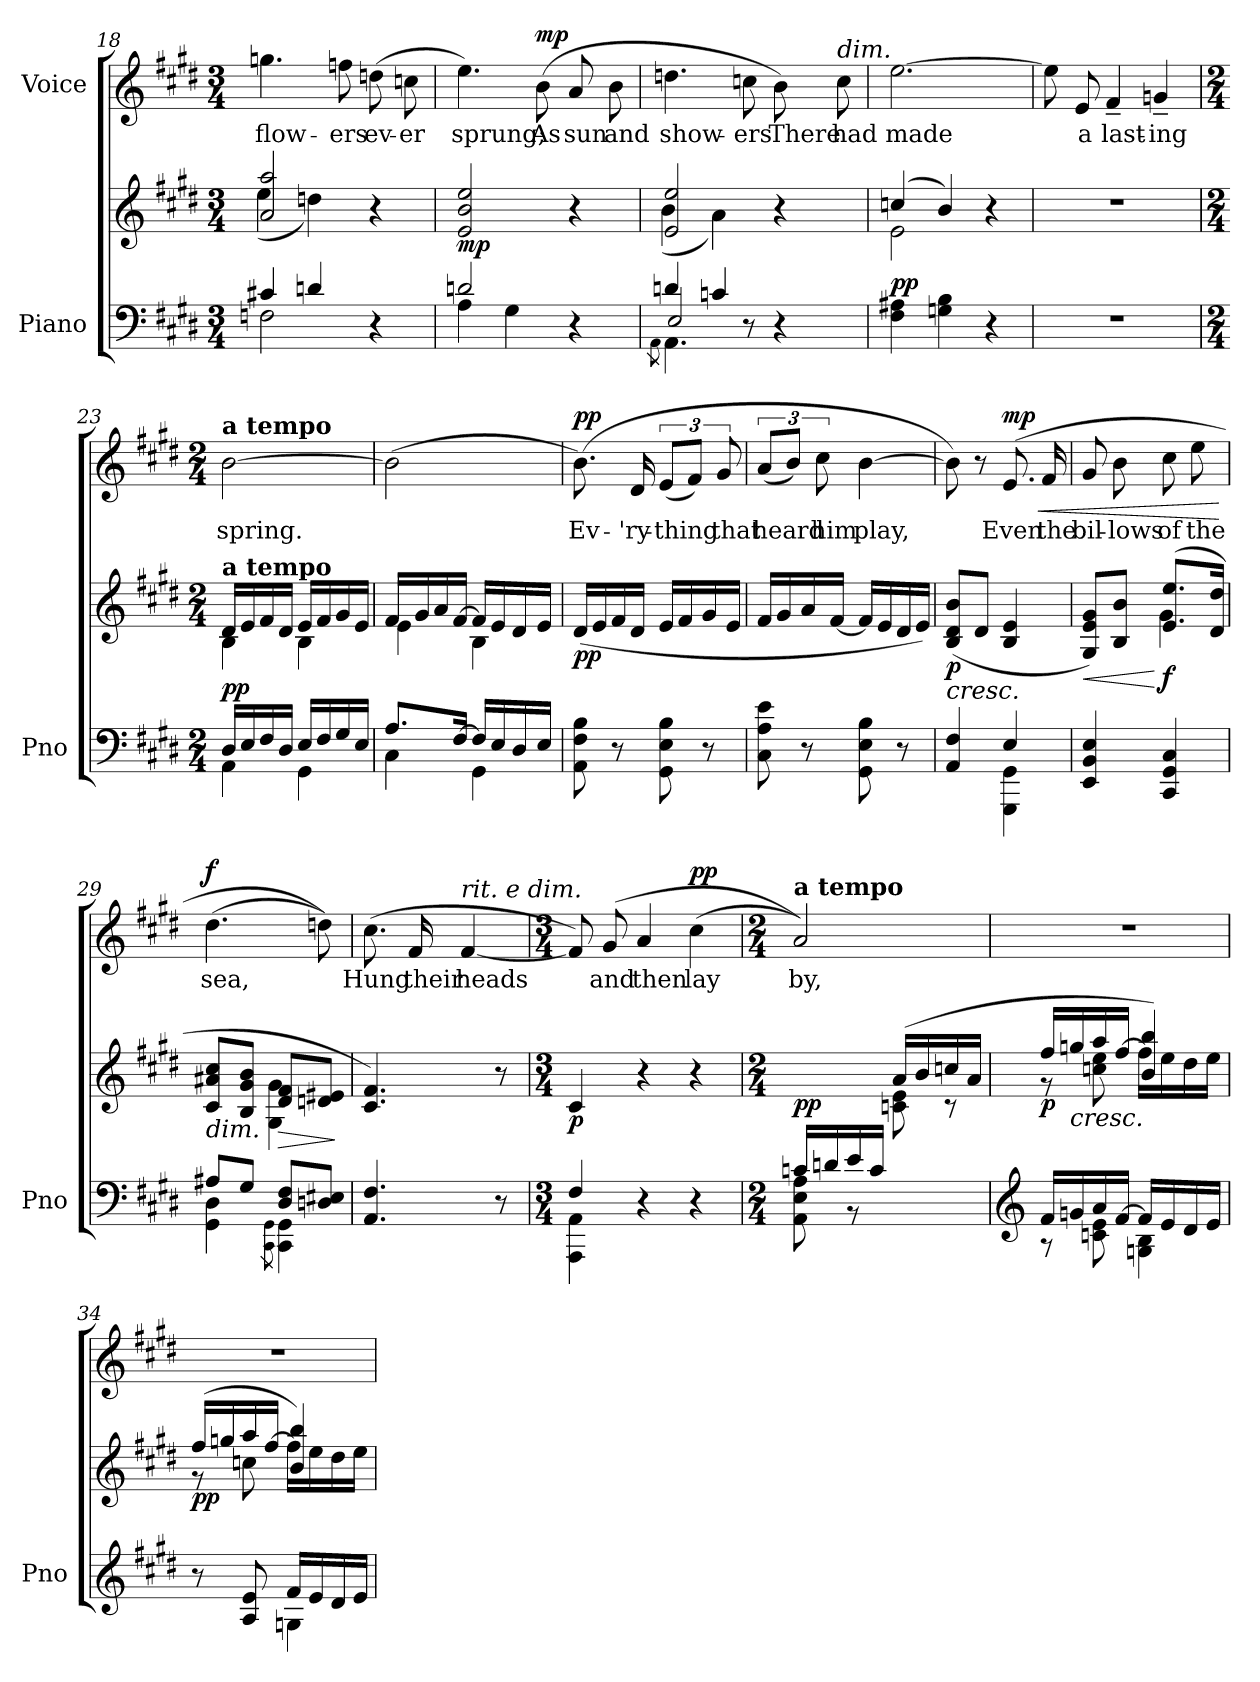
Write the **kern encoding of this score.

**kern	**kern	**dynam	**kern	**text	**dynam
*part2	*part2	*part2	*part1	*part1	*part1
*staff3	*staff2	*staff2/3	*staff1	*staff1	*staff1
*I"Piano	*	*	*I"Voice	*	*
*I'Pno	*	*	*	*	*
*clefF4	*clefG2	*	*clefG2	*	*
*k[f#c#g#d#]	*k[f#c#g#d#]	*	*k[f#c#g#d#]	*	*
*M3/4	*M3/4	*	*M3/4	*	*
=18	=18	=18	=18	=18	=18
*^	*^	*	*	*	*
4c#X/	2Fn\	2a/ 2aa/	(4ee\	.	4.ggn\	flow-	.
4dn/	.	.	4ddn\)	.	.	.	.
.	.	.	.	.	8ffn\	-ers	.
4r	4ryy	4r	4ryy	.	(8ddn\	ev-	.
.	.	.	.	.	8ccn\	-er	.
*	*	*v	*v	*	*	*	*
=19	=19	=19	=19	=19	=19	=19
!	!	!	!LO:DY:a=2	!	!	!
2dn/	4A\	2e/ 2b/ 2ee/	mp	4.ee\)	sprung;	.
.	4G#\	.	.	.	.	.
!	!	!	!	!	!	!LO:DY:a
.	.	.	.	(8b\	As	mp
4r	4ryy	4r	.	8a/	sun	.
.	.	.	.	8b\	and	.
=20	=20	=20	=20	=20	=20	=20
*	*^	*	*	*	*	*
.	.	8qAA\	.	.	.	.	.
*	*	*	*^	*	*	*	*
4dn/	2E/	4.AA\	2e/ 2ee/	(4b\	.	4.ddn\	show-	.
4cn/	.	.	.	4a\)	.	.	.	.
.	.	8r	.	.	.	8ccn\	-ers	.
4r	4ryy	4ryy	4r	4ryy	.	8b\)	There	.
!	!	!	!	!	!	!LO:TX:a:i:t=dim.	!	!
.	.	.	.	.	.	8cc\	had	.
*v	*v	*v	*	*	*	*	*	*
=21	=21	=21	=21	=21	=21	=21
!	!	!	!LO:DY:a=2	!	!	!
4F#\ 4A#X\	(4ccn/	2e\	pp	[2.ee\	made	.
4Gn\ 4B\	4b/)	.	.	.	.	.
4r	4r	4ryy	.	.	.	.
=22	=22	=22	=22	=22	=22	=22
!	!LO:TX:i:t=rit.	!	!	!	!	!
*	*v	*v	*	*	*	*
2.r	2.r	.	8ee\]	.	.
!	!	!	!	!	!LO:DY:a
!	!	!	!	!	!LO:DY:n=1:a
.	.	.	8e/	a	pp other-dynamics
.	.	.	4f#~>/	last-	.
.	.	.	4gn~>/	-ing	.
=23	=23	=23	=23	=23	=23
*M2/4	*M2/4	*	*M2/4	*	*
*^	*^	*	*	*	*
!	!	!	!	!	!LO:TX:a:B:t=a tempo	!	!
!	!	!LO:TX:a:B:t=a tempo	!	!	!	!	!
!	!	!	!	!LO:DY:a=2	!	!	!
16D#/LL	4AA\	16d#/LL	4B\	pp	[2b\	spring.	.
16E/	.	16e/	.	.	.	.	.
16F#/	.	16f#/	.	.	.	.	.
16D#/JJ	.	16d#/JJ	.	.	.	.	.
16E/LL	4GG#\	16e/LL	4B\	.	.	.	.
16F#/	.	16f#/	.	.	.	.	.
16G#/	.	16g#/	.	.	.	.	.
16E/JJ	.	16e/JJ	.	.	.	.	.
=24	=24	=24	=24	=24	=24	=24	=24
8.A/L	4C#\	16f#/LL	4e\	.	(2b\]	.	.
.	.	16g#/	.	.	.	.	.
.	.	16a/	.	.	.	.	.
[16F#/Jk	.	[16f#/JJ	.	.	.	.	.
16F#/LL]	4GG#\	16f#/LL]	4B\	.	.	.	.
16E/	.	16e/	.	.	.	.	.
16D#/	.	16d#/	.	.	.	.	.
16E/JJ	.	16e/JJ	.	.	.	.	.
*v	*v	*	*	*	*	*	*
*	*v	*v	*	*	*	*
=25	=25	=25	=25	=25	=25
!	!	!LO:DY:b	!	!	!LO:DY:a
8AA\ 8F#\ 8B\	(16d#/LL	pp	(8.b\)	Ev-	pp
.	16e/	.	.	.	.
8r	16f#/	.	.	.	.
.	16d#/JJ	.	16d#/	-'ry-	.
8GG#\ 8E\ 8B\	16e/LL	.	(12e/L	-thing	.
.	16f#/	.	.	.	.
.	.	.	12f#/J)	.	.
8r	16g#/	.	.	.	.
.	.	.	12g#/	that	.
.	16e/JJ	.	.	.	.
=26	=26	=26	=26	=26	=26
8C#\ 8A\ 8e\	16f#/LL	.	(12a/L	heard	.
.	16g#/	.	.	.	.
.	.	.	12b/J)	.	.
8r	16a/	.	.	.	.
.	.	.	12cc#\	him	.
.	[16f#/JJ	.	.	.	.
8GG#\ 8E\ 8B\	16f#/LL]	.	[4b\	play,	.
.	16e/	.	.	.	.
8r	16d#/	.	.	.	.
.	16e/JJ)	.	.	.	.
=27	=27	=27	=27	=27	=27
*^	*	*	*	*	*
!	!	!LO:TX:b:i:t=cresc.	!	!	!	!
!	!	!	!LO:DY:b	!	!	!
4AA/ 4F#/	4ryy	(>8B/ 8d#/ 8b/L	p	8b\])	.	.
.	.	8d#/J	.	8r	.	.
!	!	!	!	!	!	!LO:HP:b
!	!	!	!	!	!	!LO:DY:n=1:a
4E/	4GGG#\ 4GG#\	4B/ 4e/	.	(8.e/	Even	< mp
.	.	.	.	16f#/	the	.
*v	*v	*	*	*	*	*
=28	=28	=28	=28	=28	=28
!	!	!LO:HP:b	!	!	!
*	*^	*	*	*	*
4EE/ 4BB/ 4E/	8G#/ 8e/ 8g#/L)	4ryy	<	8g#/	bil-	.
.	8B/ 8b/J	.	.	8b\	-lows	.
!	!	!	!LO:DY:n=1:b	!	!	!
4CC#/ 4GG#/ 4C#/	(8.e/ 8.ee/L	4g#\	[ f	8cc#\	of	.
.	.	.	.	8ee\	the	.
.	16d#/ 16dd#/Jk	.	.	.	.	.
*	*v	*v	*	*	*	*
.	.	.	.	.	[
=29	=29	=29	=29	=29	=29
*^	*^	*	*	*	*
!	!	!LO:TX:b:i:t=dim.	!	!	!	!	!
!	!	!	!	!	!	!	!LO:DY:a
8A#X/L	4GG#\ 4D#\	8c#/ 8a#X/ 8cc#/L	4ryy	.	(4.dd#\	sea,	f
8G#/J	.	8B/ 8g#/ 8b/J	.	.	.	.	.
.	8qCC#\ 8qGG#\	.	.	.	.	.	.
!	!	!	!	!LO:HP:b	!	!	!
8D#/ 8F#/L	4CC#\ 4GG#\	8d#/ 8f#/L	4G#\ 4g#\	>	.	.	.
8Dn/ 8E#X/J	.	8dn/ 8e#X/J	.	.	8ddn\))	.	.
*v	*v	*	*	*	*	*	*
*	*v	*v	*	*	*	*
.	.	]	.	.	.
=30	=30	=30	=30	=30	=30
4.AA/ 4.F#/	4.c#/ 4.f#/)	.	(8.cc#\	Hung	.
.	.	.	16f#/	their	.
!	!	!	!LO:TX:a:i:t=rit. e dim.	!	!
.	.	.	[4f#/	heads	.
8r	8r	.	.	.	.
=31	=31	=31	=31	=31	=31
*M3/4	*M3/4	*	*M3/4	*	*
*^	*	*	*	*	*
!	!	!	!LO:DY:b	!	!	!
4F#/	4AAA\ 4AA\	4c#/	p	8f#/])	.	.
.	.	.	.	(>8g#/	and	.
4r	2ryy	4r	.	4a/	then	.
!	!	!	!	!	!	!LO:DY:a
4r	.	4r	.	(4cc#\	lay	pp
=32	=32	=32	=32	=32	=32	=32
*M2/4	*	*M2/4	*	*M2/4	*	*
*	*	*^	*	*	*	*
!	!	!	!	!	!LO:TX:a:B:t=a tempo	!	!
!	!	!	!	!LO:DY:b	!	!	!
16cn/LL	8AA\ 8E\ 8A\	4ryy	4ryy	pp	2a/))	by,	.
16dn/	.	.	.	.	.	.	.
16e/	8r	.	.	.	.	.	.
16c/JJ	.	.	.	.	.	.	.
4ryy	4ryy	(16a/LL	8cn\ 8e\	.	.	.	.
.	.	16b/	.	.	.	.	.
.	.	16ccn/	8r	.	.	.	.
.	.	16a/JJ	.	.	.	.	.
=33	=33	=33	=33	=33	=33	=33	=33
*clefG2	*	*	*	*	*	*	*
!	!	!	!	!LO:DY:b	!	!	!
16f#/LL	8r	16ff#/LL	8r	p	2r	.	.
!	!	!LO:TX:b:i:t=cresc.	!	!	!	!	!
16gn/	.	16ggn/	.	.	.	.	.
16a/	8cn\ 8e\	16aa/	8ccn\ 8ee\	.	.	.	.
[16f#/JJ	.	[16ff#/JJ	.	.	.	.	.
16f#/LL]	4Gn\ 4B\	16ff#\LL]	4b/ 4bb/)	.	.	.	.
16e/	.	16ee\	.	.	.	.	.
16d#/	.	16dd#\	.	.	.	.	.
16e/JJ	.	16ee\JJ	.	.	.	.	.
=34	=34	=34	=34	=34	=34	=34	=34
!	!	!	!	!LO:DY:b	!	!	!
8r	4ryy	(16ff#/LL	8r	pp	2r	.	.
.	.	16ggn/	.	.	.	.	.
8A/ 8e/	.	16aa/	8ccn\	.	.	.	.
.	.	[16ff#/JJ	.	.	.	.	.
16f#/LL	4Gn\	16ff#\LL]	4b/ 4bb/)	.	.	.	.
16e/	.	16ee\	.	.	.	.	.
16d#/	.	16dd#\	.	.	.	.	.
16e/JJ	.	16ee\JJ	.	.	.	.	.
*v	*v	*	*	*	*	*	*
*	*v	*v	*	*	*	*
=	=	=	=	=	=
*-	*-	*-	*-	*-	*-
